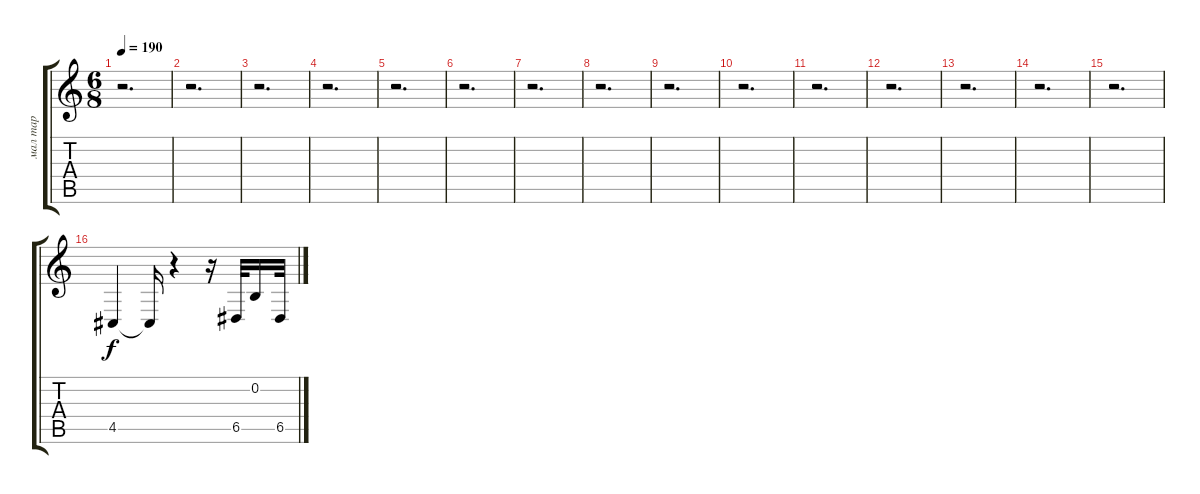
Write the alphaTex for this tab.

\track ("мал тар" "мал тар") {instrument acousticgrandpiano}
\staff {score tabs}
\tuning (E4 B3 G3 D3 A2 E2) {hide}
\ts (6 8)
\tempo 190
\clef g2
\ks c
r.2{d dy f} |
r.2{d} |
r.2{d} |
r.2{d} |
r.2{d} |
r.2{d} |
r.2{d} |
r.2{d} |
r.2{d} |
r.2{d} |
r.2{d} |
r.2{d} |
r.2{d} |
r.2{d} |
r.2{d} |
4.5.4 4.5{t}.16 r.4 r.16 6.5.32 0.2.16 6.5.32
